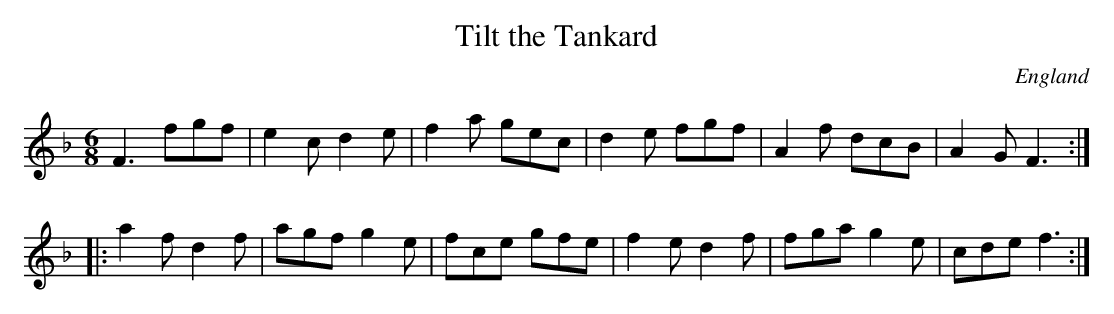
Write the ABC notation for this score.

X:1
T:Tilt the Tankard
M:6/8
O:England
K:F major
F3 fgf|e2c d2e|f2a gec|d2e fgf|A2f dcB|A2GF3:|
|:a2f d2f|agf g2e|fce gfe|f2e d2f|fga g2e|cde f3:|
